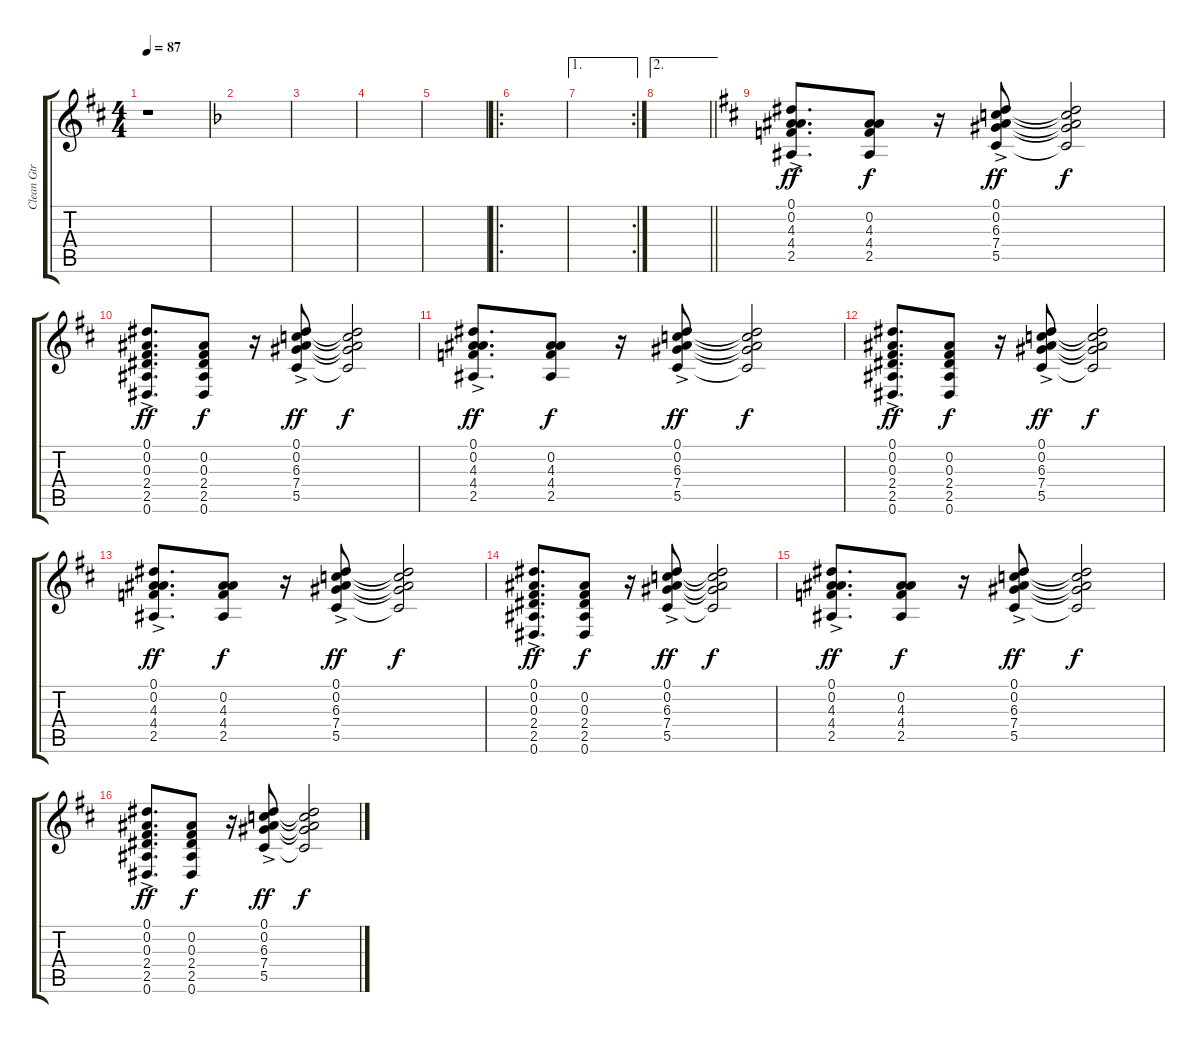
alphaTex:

\track ("Clean Gtr I" "Clean Gtr ") {instrument electricguitarclean}
\staff {score tabs}
\tuning (Eb4 Bb3 Gb3 Db3 Ab2 Eb2) {hide}
\ts (4 4)
\tempo 87
\clef g2
\ks d
r.1{dy f} |
\ks f
|
|
|
|
\ro
|
\ae 1
\rc 2
|
\ae 2
\barLineRight lightlight
|
\ks d
(0.1 0.2{ac} 4.3{ac} 4.4{ac} 2.5{ac}).8{d dy ff} (0.2 4.3 4.4 2.5).8{dy f} r.16 (0.1 0.2{ac} 6.3{ac} 7.4{ac} 5.5{ac}).8{dy ff} (0.1{t} 0.2{t} 6.3{t} 7.4{t} 5.5{t}).2{dy f} |
(0.1 0.2{ac} 0.3{ac} 2.4{ac} 2.5{ac} 0.6{ac}).8{d dy ff} (0.2 0.3 2.4 2.5 0.6).8{dy f} r.16 (0.1 0.2{ac} 6.3{ac} 7.4{ac} 5.5{ac}).8{dy ff} (0.1{t} 0.2{t} 6.3{t} 7.4{t} 5.5{t}).2{dy f} |
(0.1 0.2{ac} 4.3{ac} 4.4{ac} 2.5{ac}).8{d dy ff} (0.2 4.3 4.4 2.5).8{dy f} r.16 (0.1 0.2{ac} 6.3{ac} 7.4{ac} 5.5{ac}).8{dy ff} (0.1{t} 0.2{t} 6.3{t} 7.4{t} 5.5{t}).2{dy f} |
(0.1 0.2{ac} 0.3{ac} 2.4{ac} 2.5{ac} 0.6{ac}).8{d dy ff} (0.2 0.3 2.4 2.5 0.6).8{dy f} r.16 (0.1 0.2{ac} 6.3{ac} 7.4{ac} 5.5{ac}).8{dy ff} (0.1{t} 0.2{t} 6.3{t} 7.4{t} 5.5{t}).2{dy f} |
(0.1 0.2{ac} 4.3{ac} 4.4{ac} 2.5{ac}).8{d dy ff} (0.2 4.3 4.4 2.5).8{dy f} r.16 (0.1 0.2{ac} 6.3{ac} 7.4{ac} 5.5{ac}).8{dy ff} (0.1{t} 0.2{t} 6.3{t} 7.4{t} 5.5{t}).2{dy f} |
(0.1 0.2{ac} 0.3{ac} 2.4{ac} 2.5{ac} 0.6{ac}).8{d dy ff} (0.2 0.3 2.4 2.5 0.6).8{dy f} r.16 (0.1 0.2{ac} 6.3{ac} 7.4{ac} 5.5{ac}).8{dy ff} (0.1{t} 0.2{t} 6.3{t} 7.4{t} 5.5{t}).2{dy f} |
(0.1 0.2{ac} 4.3{ac} 4.4{ac} 2.5{ac}).8{d dy ff} (0.2 4.3 4.4 2.5).8{dy f} r.16 (0.1 0.2{ac} 6.3{ac} 7.4{ac} 5.5{ac}).8{dy ff} (0.1{t} 0.2{t} 6.3{t} 7.4{t} 5.5{t}).2{dy f} |
(0.1 0.2{ac} 0.3{ac} 2.4{ac} 2.5{ac} 0.6{ac}).8{d dy ff} (0.2 0.3 2.4 2.5 0.6).8{dy f} r.16 (0.1 0.2{ac} 6.3{ac} 7.4{ac} 5.5{ac}).8{dy ff} (0.1{t} 0.2{t} 6.3{t} 7.4{t} 5.5{t}).2{dy f}
